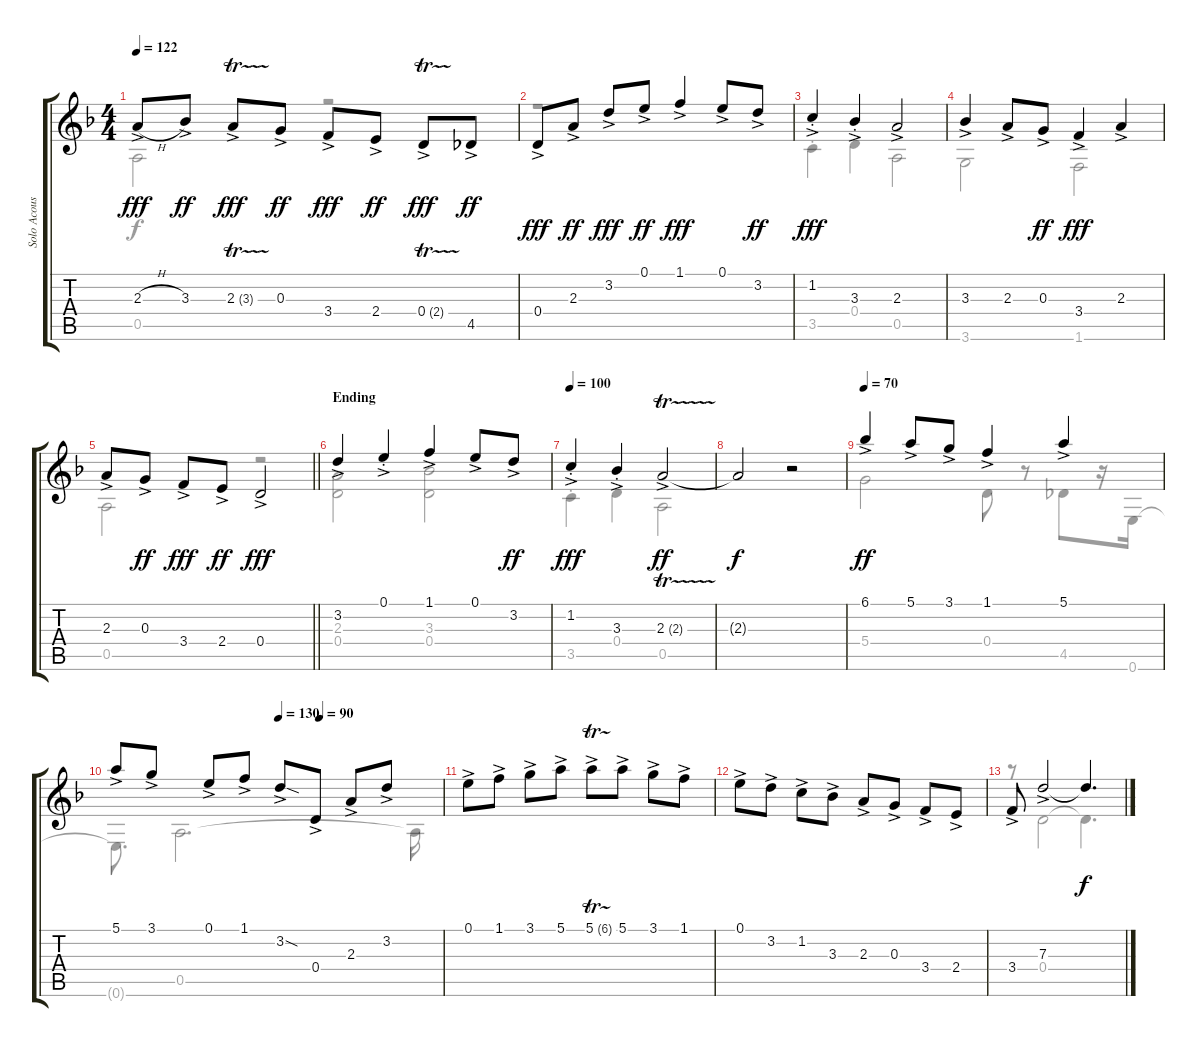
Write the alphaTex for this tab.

\track ("Solo Acoustic " "Solo Acous") {instrument acousticguitarsteel}
\staff {score tabs}
\tuning (E4 B3 G3 D3 A2 E2) {hide}
\voice
\ts (4 4)
\tempo 122
\clef g2
\ks f
2.3{h ac}.8{dy fff} 3.3{ac}.8{dy ff} 2.3{tr (3 32) ac}.8{dy fff} 0.3{ac}.8{dy ff} 3.4{ac}.8{dy fff} 2.4{ac}.8{dy ff} 0.4{tr (2 32) ac}.8{dy fff} 4.5{ac}.8{dy ff} |
0.4{ac}.8{dy fff} 2.3{ac}.8{dy ff} 3.2{ac}.8{dy fff} 0.1{ac}.8{dy ff} 1.1{ac}.4{dy fff} 0.1{ac}.8 3.2{ac}.8{dy ff} |
1.2{ac st}.4{dy fff} 3.3{ac st}.4 2.3{ac}.2 |
3.3{ac}.4 2.3{ac}.8 0.3{ac}.8{dy ff} 3.4{ac}.4{dy fff} 2.3{ac}.4 |
\barLineRight lightlight
2.3{ac}.8 0.3{ac}.8{dy ff} 3.4{ac}.8{dy fff} 2.4{ac}.8{dy ff} 0.4{ac}.2{dy fff} |
\section ("" "Ending")
3.2{ac}.4 0.1{ac st}.4 1.1{ac}.4 0.1{ac}.8 3.2{ac}.8{dy ff} |
\tempo 100
1.2{ac st}.4{dy fff} 3.3{ac st}.4 2.3{tr (2 32) ac}.2{dy ff volume 0} |
2.3{t}.2{dy f} r.2 |
\tempo 70
6.1{ac}.4{dy ff volume 13} 5.1{ac}.8 3.1{ac}.8 1.1{ac}.4 5.1{ac}.4 |
\tempo (130 0.5)
\tempo (90 0.625)
5.1{ac}.8 3.1{ac}.8 0.1{ac}.8 1.1{ac}.8 3.2{sod ac}.8 0.4{ac}.8 2.3{ac}.8 3.2{ac}.8 |
0.1{ac}.8 1.1{ac}.8 3.1{ac}.8 5.1{ac}.8 5.1{tr (6 16) ac}.8 5.1{ac}.8 3.1{ac}.8 1.1{ac}.8 |
0.1{ac}.8 3.2{ac}.8 1.2{ac}.8 3.3{ac}.8 2.3{ac}.8 0.3{ac}.8 3.4{ac}.8 2.4{ac}.8 |
3.4{ac}.8 7.3{ac}.2 7.3{t}.4{d dy f}
\voice
\clef g2
\ottava regular
\simile none
\ks f
0.5.2{dy f} r.2 |
r.1 |
3.5{st}.4 0.4.4 0.5.2 |
3.6.2 1.6.2 |
\barLineRight lightlight
0.5.2 r.2 |
(2.3 0.4).2 (3.3 0.4).2 |
3.5{st}.4 0.4.4 0.5.2 |
|
5.4.2 0.4.8 r.8 4.5.8 r.16 0.6.16 |
0.6{t}.8{d} 0.5.2{d} 0.5{t}.16 |
|
|
r.8 0.4.2 0.4{t}.4{d}
